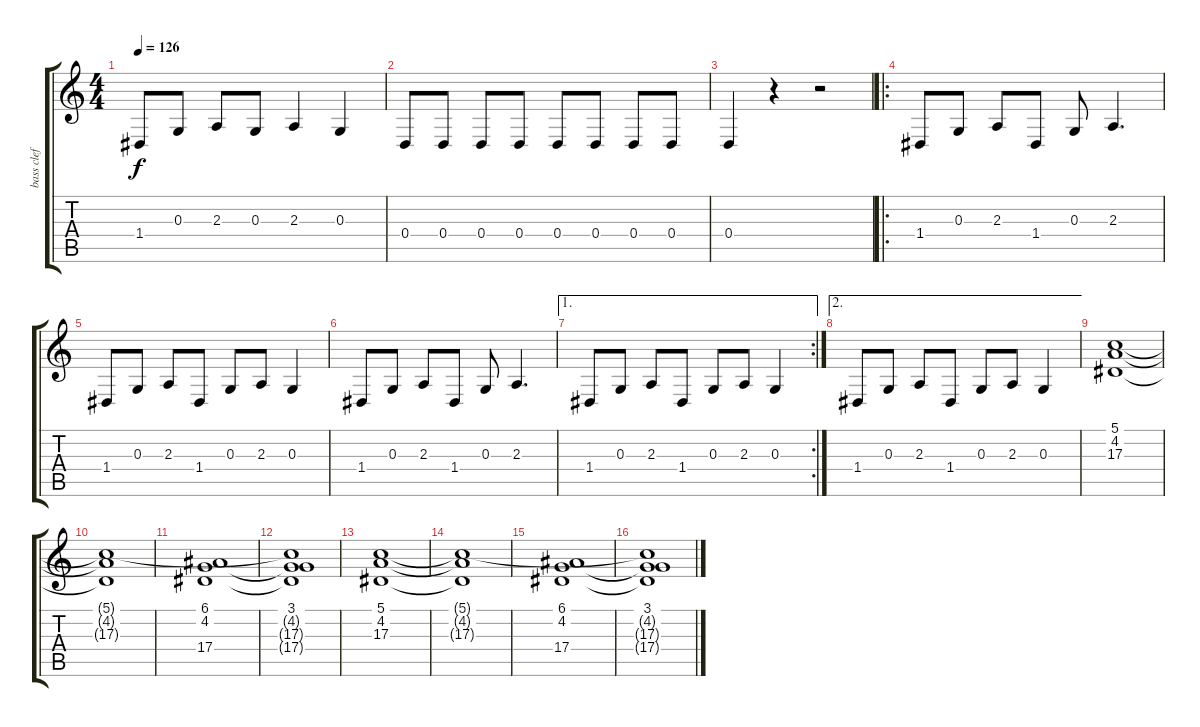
\track ("bass clef piano" "bass clef ") {instrument electricgrandpiano}
\staff {score tabs}
\tuning (E4 B3 G3 D3 A2 E2) {hide}
\ts (4 4)
\tempo 126
\clef g2
\ks c
1.4.8{dy f} 0.3.8 2.3.8 0.3.8 2.3.4 0.3.4 |
0.4.8 0.4.8 0.4.8 0.4.8 0.4.8 0.4.8 0.4.8 0.4.8 |
\section ("" "")
0.4.4 r.4 r.2 |
\ro
1.4.8 0.3.8 2.3.8 1.4.8 0.3.8 2.3.4{d} |
1.4.8 0.3.8 2.3.8 1.4.8 0.3.8 2.3.8 0.3.4 |
1.4.8 0.3.8 2.3.8 1.4.8 0.3.8 2.3.4{d} |
\ae 1
\rc 2
\section ("" "")
1.4.8 0.3.8 2.3.8 1.4.8 0.3.8 2.3.8 0.3.4 |
\ae 2
1.4.8 0.3.8 2.3.8 1.4.8 0.3.8 2.3.8 0.3.4 |
(5.1 4.2 17.3).1 |
(5.1{t} 4.2{t} 17.3{t}).1 |
(6.1 4.2 17.4).1 |
(3.1 4.2{t} 17.3{t} 17.4{t}).1 |
(5.1 4.2 17.3).1 |
(5.1{t} 4.2{t} 17.3{t}).1 |
(6.1 4.2 17.4).1 |
(3.1 4.2{t} 17.3{t} 17.4{t}).1
